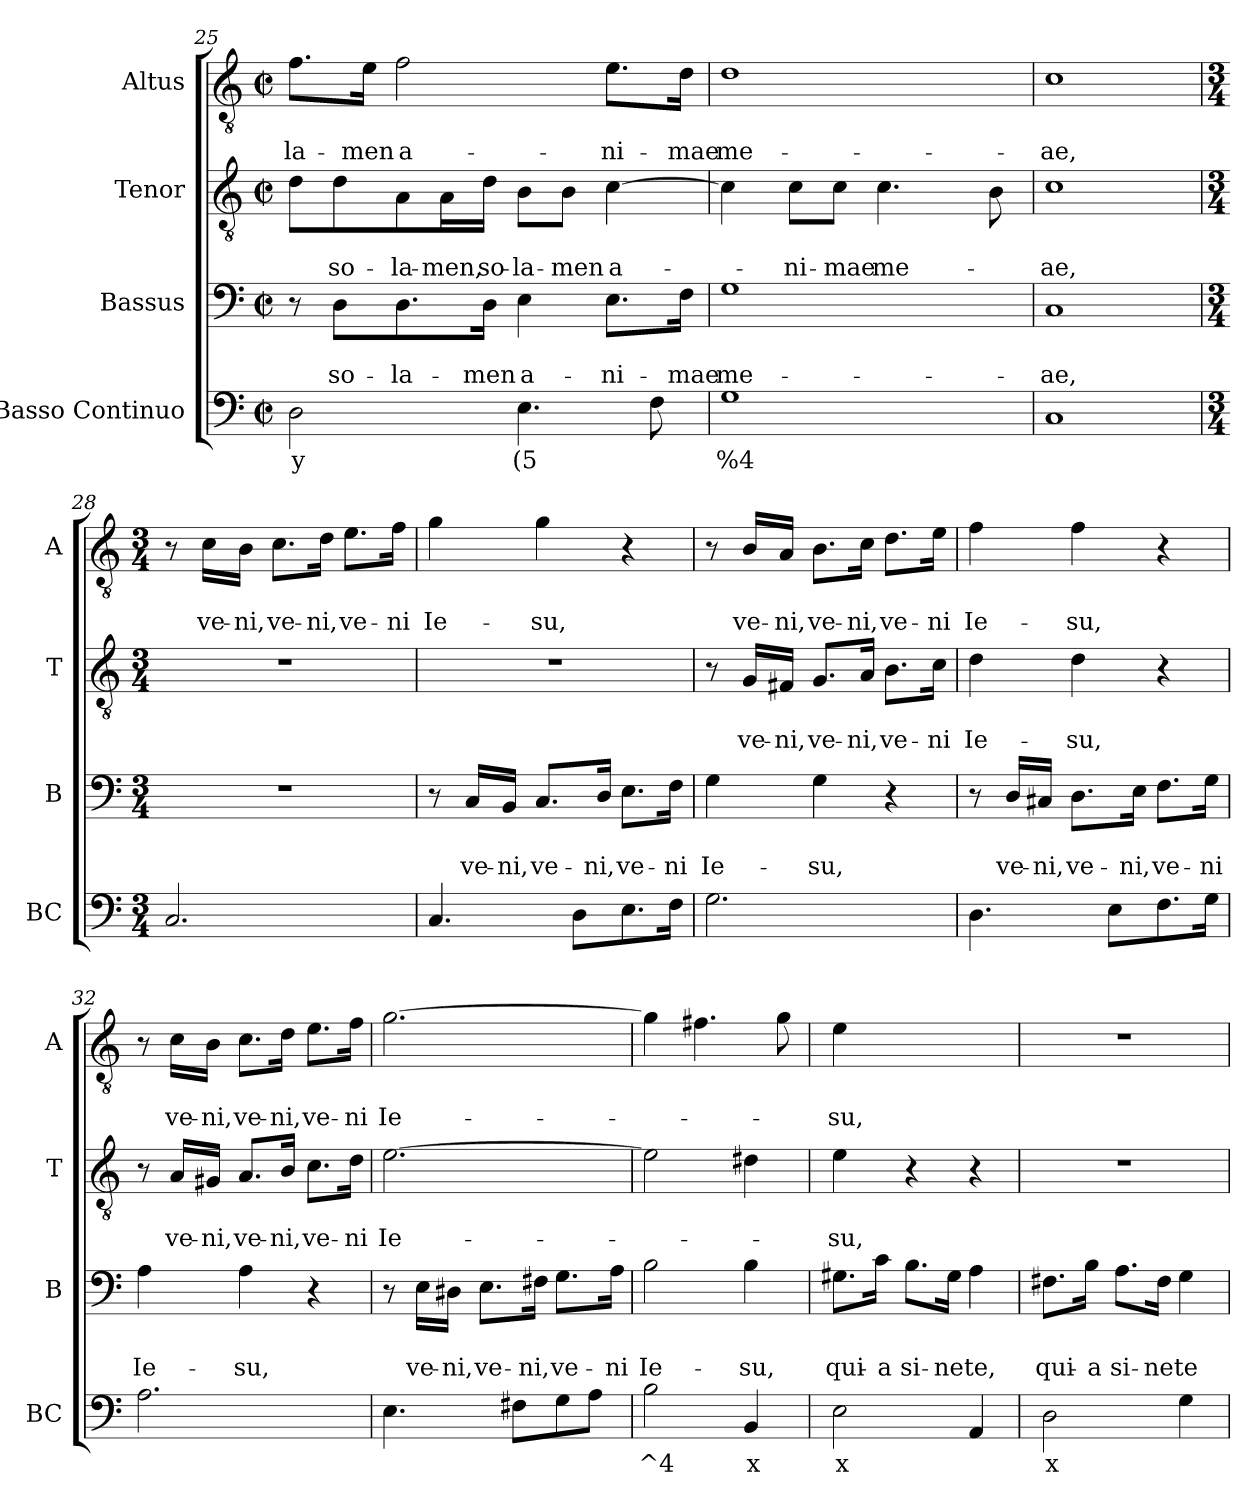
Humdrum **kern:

**kern	**text	**kern	**text	**text	**kern	**text	**text	**kern	**text	**text
*part4	*part4	*part3	*part3	*part3	*part2	*part2	*part2	*part1	*part1	*part1
*staff4	*staff4	*staff3	*staff3	*staff3	*staff2	*staff2	*staff2	*staff1	*staff1	*staff1
*I"Basso Continuo	*	*I"Bassus	*	*	*I"Tenor	*	*	*I"Altus	*	*
*I'BC	*	*I'B	*	*	*I'T	*	*	*I'A	*	*
!!LO:PB:g=z
*clefF4	*	*clefF4	*	*	*clefGv2	*	*	*clefGv2	*	*
*k[]	*	*k[]	*	*	*k[]	*	*	*k[]	*	*
*C:	*	*C:	*	*	*C:	*	*	*C:	*	*
*M2/2	*	*M2/2	*	*	*M2/2	*	*	*M2/2	*	*
*met(c|)	*	*met(c|)	*	*	*met(c|)	*	*	*met(c|)	*	*
=25	=25	=25	=25	=25	=25	=25	=25	=25	=25	=25
!	!LO:LY:b	!	!	!	!	!	!	!	!	!LO:LY:b
*^	*	*	*	*	*	*	*	*	*	*
2D\	2ryy	y	8r	.	.	8d\L	.	.	8.f\L	.	-la-
!	!	!	!	!	!LO:LY:b	!	!	!LO:LY:b	!	!	!
.	.	.	8D\L	.	so-	8d\	.	so-	.	.	.
!	!	!	!	!	!	!	!	!	!	!	!LO:LY:b
.	.	.	.	.	.	.	.	.	16e\Jk	.	-men
!	!	!	!	!	!LO:LY:b	!	!	!LO:LY:b	!	!	!LO:LY:b
.	.	.	8.D\	.	-la-	8A\	.	-la-	2f\	.	a-
!	!	!	!	!	!	!	!	!LO:LY:b	!	!	!
.	.	.	.	.	.	16A\L	.	-men,	.	.	.
!	!	!	!	!	!LO:LY:b	!	!	!LO:LY:b	!	!	!
.	.	.	16D\Jk	.	-men	16d\JJ	.	so-	.	.	.
!	!	!LO:LY:b	!	!	!LO:LY:b	!	!	!LO:LY:b	!	!	!
4.E\	4ryy	(5	4E\	.	a-	8B\L	.	-la-	.	.	.
!	!	!	!	!	!	!	!	!LO:LY:b	!	!	!
.	.	.	.	.	.	8B\J	.	-men	.	.	.
!	!	!LO:LY:b	!	!	!LO:LY:b	!	!	!LO:LY:b	!	!	!LO:LY:b
.	4ryy	\*6	8.E\L	.	-ni-	[4c\	.	a-	8.e\L	.	-ni-
8F\	.	.	.	.	.	.	.	.	.	.	.
!	!	!	!	!	!LO:LY:b	!	!	!	!	!	!LO:LY:b
.	.	.	16F\Jk	.	-mae	.	.	.	16d\Jk	.	-mae
=26	=26	=26	=26	=26	=26	=26	=26	=26	=26	=26	=26
!	!	!LO:LY:b	!	!	!LO:LY:b	!	!	!	!	!	!LO:LY:b
1G	2ryy	%4	1G	.	me-	4c\]	.	.	1d	.	me-
!	!	!	!	!	!	!	!	!LO:LY:b	!	!	!
.	.	.	.	.	.	8c\L	.	-ni-	.	.	.
!	!	!	!	!	!	!	!	!LO:LY:b	!	!	!
.	.	.	.	.	.	8c\J	.	-mae	.	.	.
!	!	!	!	!	!	!	!	!LO:LY:b	!	!	!
.	4ryy	.	.	.	.	4.c\	.	me-	.	.	.
.	8ryy	.	.	.	.	.	.	.	.	.	.
!	!	!LO:LY:b	!	!	!	!	!	!	!	!	!
.	8ryy	3	.	.	.	8B\	.	.	.	.	.
=27	=27	=27	=27	=27	=27	=27	=27	=27	=27	=27	=27
!	!	!	!	!	!LO:LY:b	!	!	!LO:LY:b	!	!	!LO:LY:b
*v	*v	*	*	*	*	*	*	*	*	*	*
1C	.	1C	.	-ae,	1c	.	-ae,	1c	.	-ae,
=28	=28	=28	=28	=28	=28	=28	=28	=28	=28	=28
*M3/4	*	*M3/4	*	*	*M3/4	*	*	*M3/4	*	*
2.C/	.	2.r	.	.	2.r	.	.	8r	.	.
!	!	!	!	!	!	!	!	!	!	!LO:LY:b
.	.	.	.	.	.	.	.	16c\LL	.	ve-
!	!	!	!	!	!	!	!	!	!	!LO:LY:b
.	.	.	.	.	.	.	.	16B\JJ	.	-ni,
!	!	!	!	!	!	!	!	!	!	!LO:LY:b
.	.	.	.	.	.	.	.	8.c\L	.	ve-
!	!	!	!	!	!	!	!	!	!	!LO:LY:b
.	.	.	.	.	.	.	.	16d\Jk	.	-ni,
!	!	!	!	!	!	!	!	!	!	!LO:LY:b
.	.	.	.	.	.	.	.	8.e\L	.	ve-
!	!	!	!	!	!	!	!	!	!	!LO:LY:b
.	.	.	.	.	.	.	.	16f\Jk	.	-ni
!!LO:LB:g=z
=29	=29	=29	=29	=29	=29	=29	=29	=29	=29	=29
!	!	!	!	!	!	!	!	!	!	!LO:LY:b
4.C/	.	8r	.	.	2.r	.	.	4g\	.	Ie-
!	!	!	!	!LO:LY:b	!	!	!	!	!	!
.	.	16C/LL	.	ve-	.	.	.	.	.	.
!	!	!	!	!LO:LY:b	!	!	!	!	!	!
.	.	16BB/JJ	.	-ni,	.	.	.	.	.	.
!	!	!	!	!LO:LY:b	!	!	!	!	!	!LO:LY:b
.	.	8.C/L	.	ve-	.	.	.	4g\	.	-su,
8D\L	.	.	.	.	.	.	.	.	.	.
!	!	!	!	!LO:LY:b	!	!	!	!	!	!
.	.	16D/Jk	.	-ni,	.	.	.	.	.	.
!	!	!	!	!LO:LY:b	!	!	!	!	!	!
8.E\	.	8.E\L	.	ve-	.	.	.	4r	.	.
!	!	!	!	!LO:LY:b	!	!	!	!	!	!
16F\Jk	.	16F\Jk	.	-ni	.	.	.	.	.	.
=30	=30	=30	=30	=30	=30	=30	=30	=30	=30	=30
!	!	!	!	!LO:LY:b	!	!	!	!	!	!
2.G\	.	4G\	.	Ie-	8r	.	.	8r	.	.
!	!	!	!	!	!	!	!LO:LY:b	!	!	!LO:LY:b
.	.	.	.	.	16G/LL	.	ve-	16B/LL	.	ve-
!	!	!	!	!	!	!	!LO:LY:b	!	!	!LO:LY:b
.	.	.	.	.	16F#X/JJ	.	-ni,	16A/JJ	.	-ni,
!	!	!	!	!LO:LY:b	!	!	!LO:LY:b	!	!	!LO:LY:b
.	.	4G\	.	-su,	8.G/L	.	ve-	8.B\L	.	ve-
!	!	!	!	!	!	!	!LO:LY:b	!	!	!LO:LY:b
.	.	.	.	.	16A/Jk	.	-ni,	16c\Jk	.	-ni,
!	!	!	!	!	!	!	!LO:LY:b	!	!	!LO:LY:b
.	.	4r	.	.	8.B\L	.	ve-	8.d\L	.	ve-
!	!	!	!	!	!	!	!LO:LY:b	!	!	!LO:LY:b
.	.	.	.	.	16c\Jk	.	-ni	16e\Jk	.	-ni
=31	=31	=31	=31	=31	=31	=31	=31	=31	=31	=31
!	!	!	!	!	!	!	!LO:LY:b	!	!	!LO:LY:b
4.D\	.	8r	.	.	4d\	.	Ie-	4f\	.	Ie-
!	!	!	!	!LO:LY:b	!	!	!	!	!	!
.	.	16D/LL	.	ve-	.	.	.	.	.	.
!	!	!	!	!LO:LY:b	!	!	!	!	!	!
.	.	16C#X/JJ	.	-ni,	.	.	.	.	.	.
!	!	!	!	!LO:LY:b	!	!	!LO:LY:b	!	!	!LO:LY:b
.	.	8.D\L	.	ve-	4d\	.	-su,	4f\	.	-su,
8E\L	.	.	.	.	.	.	.	.	.	.
!	!	!	!	!LO:LY:b	!	!	!	!	!	!
.	.	16E\Jk	.	-ni,	.	.	.	.	.	.
!	!	!	!	!LO:LY:b	!	!	!	!	!	!
8.F\	.	8.F\L	.	ve-	4r	.	.	4r	.	.
!	!	!	!	!LO:LY:b	!	!	!	!	!	!
16G\Jk	.	16G\Jk	.	-ni	.	.	.	.	.	.
=32	=32	=32	=32	=32	=32	=32	=32	=32	=32	=32
!	!	!	!	!LO:LY:b	!	!	!	!	!	!
2.A\	.	4A\	.	Ie-	8r	.	.	8r	.	.
!	!	!	!	!	!	!	!LO:LY:b	!	!	!LO:LY:b
.	.	.	.	.	16A/LL	.	ve-	16c\LL	.	ve-
!	!	!	!	!	!	!	!LO:LY:b	!	!	!LO:LY:b
.	.	.	.	.	16G#X/JJ	.	-ni,	16B\JJ	.	-ni,
!	!	!	!	!LO:LY:b	!	!	!LO:LY:b	!	!	!LO:LY:b
.	.	4A\	.	-su,	8.A/L	.	ve-	8.c\L	.	ve-
!	!	!	!	!	!	!	!LO:LY:b	!	!	!LO:LY:b
.	.	.	.	.	16B/Jk	.	-ni,	16d\Jk	.	-ni,
!	!	!	!	!	!	!	!LO:LY:b	!	!	!LO:LY:b
.	.	4r	.	.	8.c\L	.	ve-	8.e\L	.	ve-
!	!	!	!	!	!	!	!LO:LY:b	!	!	!LO:LY:b
.	.	.	.	.	16d\Jk	.	-ni	16f\Jk	.	-ni
!!LO:LB:g=z
=33	=33	=33	=33	=33	=33	=33	=33	=33	=33	=33
!	!	!	!	!	!	!	!LO:LY:b	!	!	!LO:LY:b
4.E\	.	8r	.	.	[2.e\	.	Ie-	[2.g\	.	Ie-
!	!	!	!	!LO:LY:b	!	!	!	!	!	!
.	.	16E\LL	.	ve-	.	.	.	.	.	.
!	!	!	!	!LO:LY:b	!	!	!	!	!	!
.	.	16D#X\JJ	.	-ni,	.	.	.	.	.	.
!	!	!	!	!LO:LY:b	!	!	!	!	!	!
.	.	8.E\L	.	ve-	.	.	.	.	.	.
8F#X\L	.	.	.	.	.	.	.	.	.	.
!	!	!	!	!LO:LY:b	!	!	!	!	!	!
.	.	16F#X\Jk	.	-ni,	.	.	.	.	.	.
!	!	!	!	!LO:LY:b	!	!	!	!	!	!
8G\	.	8.G\L	.	ve-	.	.	.	.	.	.
8A\J	.	.	.	.	.	.	.	.	.	.
!	!	!	!	!LO:LY:b	!	!	!	!	!	!
.	.	16A\Jk	.	-ni	.	.	.	.	.	.
=34	=34	=34	=34	=34	=34	=34	=34	=34	=34	=34
*^	*	*	*	*	*	*	*	*	*	*
!	!	!LO:LY:b	!	!	!LO:LY:b	!	!	!	!	!	!
2B\	4ryy	^4	2B\	.	Ie-	2e\]	.	.	4g\]	.	.
!	!	!LO:LY:b	!	!	!	!	!	!	!	!	!
.	4ryy	%	.	.	.	.	.	.	4.f#X\	.	.
!	!	!LO:LY:b	!	!	!LO:LY:b	!	!	!	!	!	!
4BB/	4ryy	x	4B\	.	-su,	4d#X\	.	.	.	.	.
.	.	.	.	.	.	.	.	.	8g\	.	.
*v	*v	*	*	*	*	*	*	*	*	*	*
=35	=35	=35	=35	=35	=35	=35	=35	=35	=35	=35
!	!LO:LY:b	!	!	!LO:LY:b	!	!	!LO:LY:b	!	!	!LO:LY:b
2E\	x	8.G#X\L	.	qui-	4e\	.	-su,	4e\	.	-su,
!	!	!	!	!LO:LY:b	!	!	!	!	!	!
.	.	16c\Jk	.	-a	.	.	.	.	.	.
!	!	!	!	!LO:LY:b	!	!	!	!	!	!
.	.	8.B\L	.	si-	4r	.	.	2ryy	.	.
!	!	!	!	!LO:LY:b	!	!	!	!	!	!
.	.	16G#\Jk	.	-ne	.	.	.	.	.	.
!	!	!	!	!LO:LY:b	!	!	!	!	!	!
4AA/	.	4A\	.	te,	4r	.	.	.	.	.
=36	=36	=36	=36	=36	=36	=36	=36	=36	=36	=36
!	!LO:LY:b	!	!	!LO:LY:b	!	!	!	!	!	!
2D\	x	8.F#X\L	.	qui-	2.r	.	.	2.r	.	.
!	!	!	!	!LO:LY:b	!	!	!	!	!	!
.	.	16B\Jk	.	-a	.	.	.	.	.	.
!	!	!	!	!LO:LY:b	!	!	!	!	!	!
.	.	8.A\L	.	si-	.	.	.	.	.	.
!	!	!	!	!LO:LY:b	!	!	!	!	!	!
.	.	16F#\Jk	.	-ne	.	.	.	.	.	.
!	!	!	!	!LO:LY:b	!	!	!	!	!	!
4G\	.	4G\	.	te	.	.	.	.	.	.
=	=	=	=	=	=	=	=	=	=	=
*-	*-	*-	*-	*-	*-	*-	*-	*-	*-	*-
